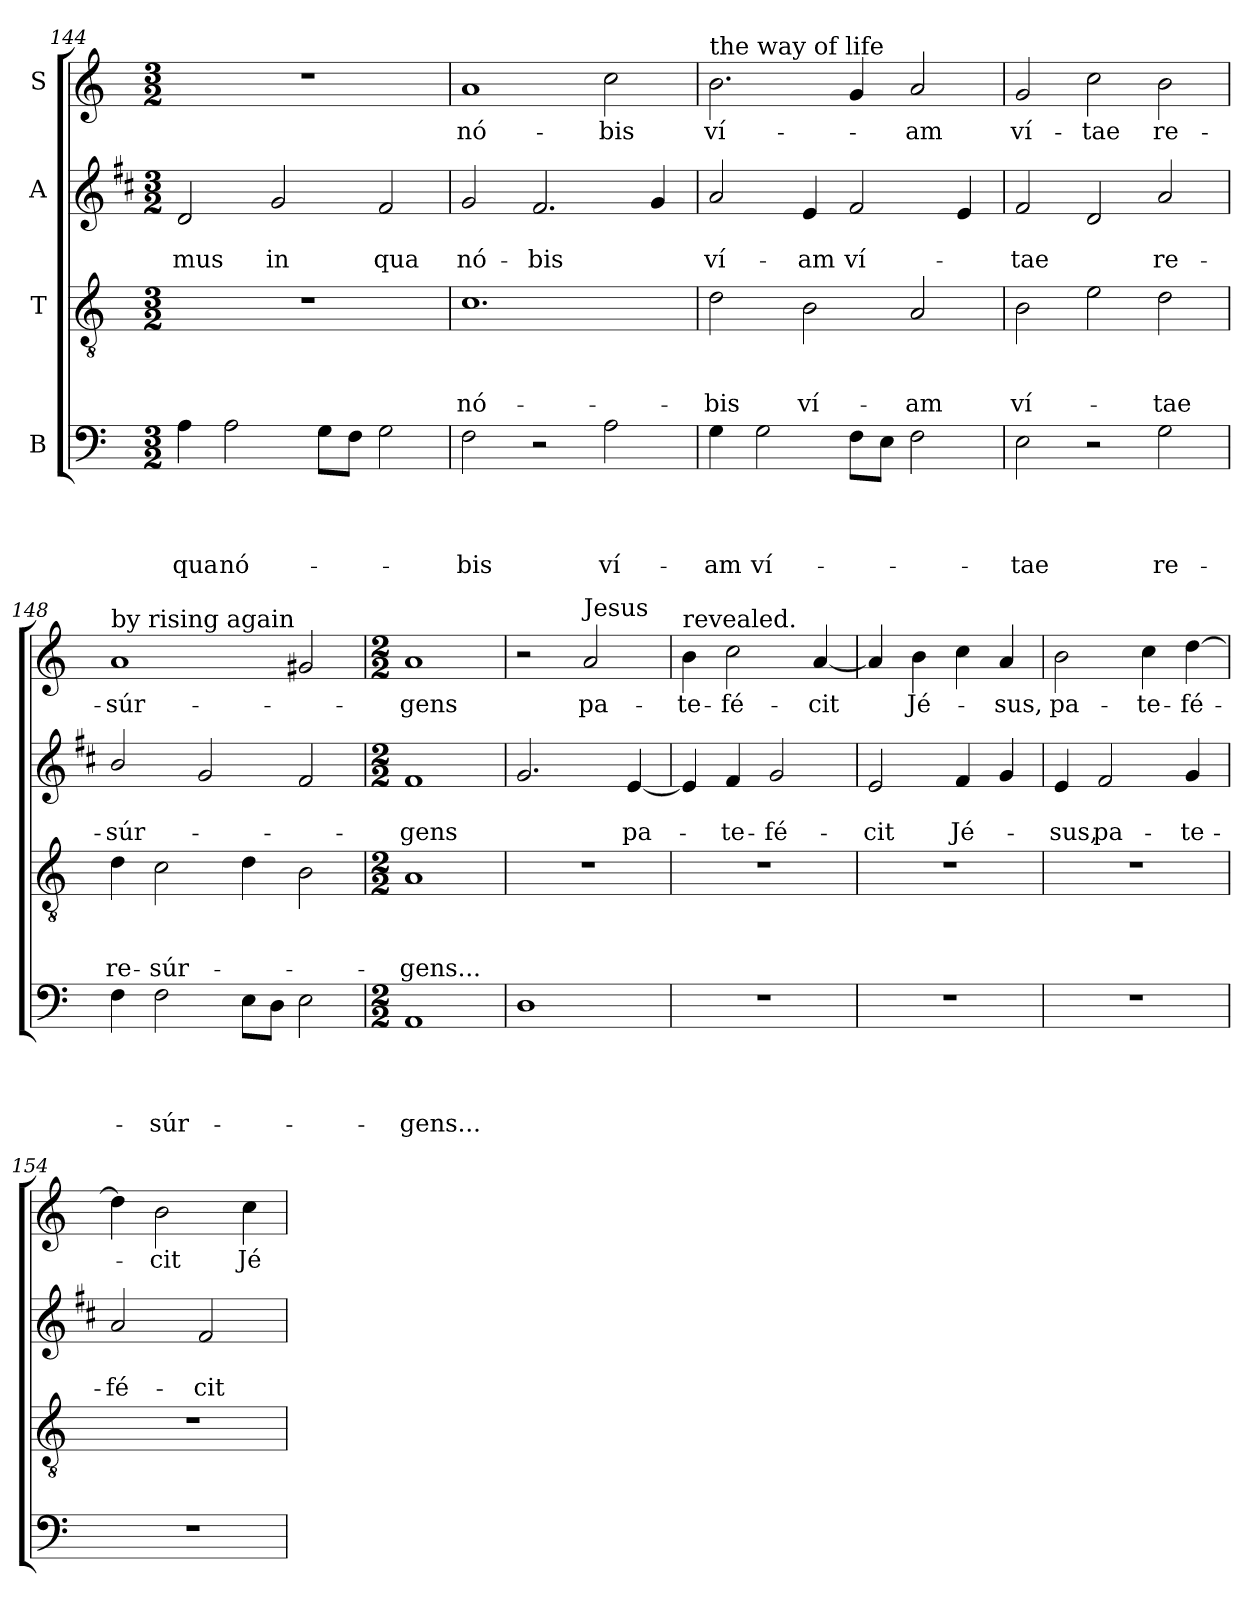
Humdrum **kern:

**kern	**text	**text	**text	**text	**kern	**text	**text	**text	**kern	**text	**text	**kern	**text
*part4	*part4	*part4	*part4	*part4	*part3	*part3	*part3	*part3	*part2	*part2	*part2	*part1	*part1
*staff4	*staff4	*staff4	*staff4	*staff4	*staff3	*staff3	*staff3	*staff3	*staff2	*staff2	*staff2	*staff1	*staff1
*I"B	*	*	*	*	*I"T	*	*	*	*I"A	*	*	*I"S	*
!!LO:LB:g=z
*clefF4	*	*	*	*	*clefGv2	*	*	*	*clefG2	*	*	*clefG2	*
*	*	*	*	*	*	*	*	*	*ITrd1c2	*	*	*	*
*k[]	*	*	*	*	*k[]	*	*	*	*k[]	*	*	*k[]	*
*C:	*	*	*	*	*C:	*	*	*	*C:	*	*	*C:	*
*M3/2	*	*	*	*	*M3/2	*	*	*	*M3/2	*	*	*M3/2	*
=144	=144	=144	=144	=144	=144	=144	=144	=144	=144	=144	=144	=144	=144
!	!	!	!	!LO:LY:b	!	!	!	!	!	!	!LO:LY:b	!	!
4A\	.	.	.	qua	1.r	.	.	.	2c/	.	-mus	1.r	.
!	!	!	!	!LO:LY:b	!	!	!	!	!	!	!	!	!
2A\	.	.	.	nó-	.	.	.	.	.	.	.	.	.
!	!	!	!	!	!	!	!	!	!	!	!LO:LY:b	!	!
.	.	.	.	.	.	.	.	.	2f/	.	in	.	.
8G\L	.	.	.	.	.	.	.	.	.	.	.	.	.
8F\J	.	.	.	.	.	.	.	.	.	.	.	.	.
!	!	!	!	!	!	!	!	!	!	!	!LO:LY:b	!	!
2G\	.	.	.	.	.	.	.	.	2e/	.	qua	.	.
=145	=145	=145	=145	=145	=145	=145	=145	=145	=145	=145	=145	=145	=145
!	!	!	!	!LO:LY:b	!	!	!	!LO:LY:b	!	!	!LO:LY:b	!	!LO:LY:b
2F\	.	.	.	-bis	1.c	.	.	nó-	2f/	.	nó-	1a	nó-
!	!	!	!	!	!	!	!	!	!	!	!LO:LY:b	!	!
2r	.	.	.	.	.	.	.	.	2.e/	.	-bis	.	.
!	!	!	!	!LO:LY:b	!	!	!	!	!	!	!	!	!LO:LY:b
2A\	.	.	.	ví-	.	.	.	.	.	.	.	2cc\	-bis
.	.	.	.	.	.	.	.	.	4f/	.	.	.	.
=146	=146	=146	=146	=146	=146	=146	=146	=146	=146	=146	=146	=146	=146
!	!	!	!	!	!	!	!	!	!	!	!	!LO:TX:a:t=the way of life	!
!	!	!	!	!LO:LY:b	!	!	!	!LO:LY:b	!	!	!LO:LY:b	!	!LO:LY:b
4G\	.	.	.	-am	2d\	.	.	-bis	2g/	.	ví-	2.b\	ví-
!	!	!	!	!LO:LY:b	!	!	!	!	!	!	!	!	!
2G\	.	.	.	ví-	.	.	.	.	.	.	.	.	.
!	!	!	!	!	!	!	!	!LO:LY:b	!	!	!LO:LY:b	!	!
.	.	.	.	.	2B\	.	.	ví-	4d/	.	-am	.	.
!	!	!	!	!	!	!	!	!	!	!	!LO:LY:b	!	!
8F\L	.	.	.	.	.	.	.	.	2e/	.	ví-	4g/	.
8E\J	.	.	.	.	.	.	.	.	.	.	.	.	.
!	!	!	!	!	!	!	!	!LO:LY:b	!	!	!	!	!LO:LY:b
2F\	.	.	.	.	2A/	.	.	-am	.	.	.	2a/	-am
.	.	.	.	.	.	.	.	.	4d/	.	.	.	.
=147	=147	=147	=147	=147	=147	=147	=147	=147	=147	=147	=147	=147	=147
!	!	!	!	!LO:LY:b	!	!	!	!LO:LY:b	!	!	!LO:LY:b	!	!LO:LY:b
2E\	.	.	.	-tae	2B\	.	.	ví-	2e/	.	-tae	2g/	ví-
!	!	!	!	!	!	!	!	!	!	!	!	!	!LO:LY:b
2r	.	.	.	.	2e\	.	.	.	2c/	.	.	2cc\	-tae
!	!	!	!	!LO:LY:b	!	!	!	!LO:LY:b	!	!	!LO:LY:b	!	!LO:LY:b
2G\	.	.	.	re-	2d\	.	.	-tae	2g/	.	re-	2b\	re-
=148	=148	=148	=148	=148	=148	=148	=148	=148	=148	=148	=148	=148	=148
!	!	!	!	!	!	!	!	!	!	!	!	!LO:TX:a:t=by rising again	!
!	!	!	!	!	!	!	!	!LO:LY:b	!	!	!LO:LY:b	!	!LO:LY:b
4F\	.	.	.	.	4d\	.	.	re-	2a/	.	-súr-	1a	-súr-
!	!	!	!	!LO:LY:b	!	!	!	!LO:LY:b	!	!	!	!	!
2F\	.	.	.	-súr-	2c\	.	.	-súr-	.	.	.	.	.
.	.	.	.	.	.	.	.	.	2f/	.	.	.	.
8E\L	.	.	.	.	4d\	.	.	.	.	.	.	.	.
8D\J	.	.	.	.	.	.	.	.	.	.	.	.	.
2E\	.	.	.	.	2B\	.	.	.	2e/	.	.	2g#/	.
!!LO:PB:g=z
=149	=149	=149	=149	=149	=149	=149	=149	=149	=149	=149	=149	=149	=149
*M2/2	*	*	*	*	*M2/2	*	*	*	*M2/2	*	*	*M2/2	*
!	!	!	!	!LO:LY:b	!	!	!	!LO:LY:b	!	!	!LO:LY:b	!	!LO:LY:b
1AA	.	.	.	-gens...	1A	.	.	-gens...	1e	.	-gens	1a	-gens
=150	=150	=150	=150	=150	=150	=150	=150	=150	=150	=150	=150	=150	=150
1D	.	.	.	.	1r	.	.	.	2.f/	.	.	2r	.
!	!	!	!	!	!	!	!	!	!	!	!	!LO:TX:a:t=Jesus	!
!	!	!	!	!	!	!	!	!	!	!	!	!	!LO:LY:b
.	.	.	.	.	.	.	.	.	.	.	.	2a/	pa-
!	!	!	!	!	!	!	!	!	!	!	!LO:LY:b	!	!
.	.	.	.	.	.	.	.	.	[4d/	.	pa-	.	.
=151	=151	=151	=151	=151	=151	=151	=151	=151	=151	=151	=151	=151	=151
!	!	!	!	!	!	!	!	!	!	!	!	!LO:TX:a:t=revealed.	!
!	!	!	!	!	!	!	!	!	!	!	!	!	!LO:LY:b
1r	.	.	.	.	1r	.	.	.	4d/]	.	.	4b\	-te-
!	!	!	!	!	!	!	!	!	!	!	!LO:LY:b	!	!LO:LY:b
.	.	.	.	.	.	.	.	.	4e/	.	-te-	2cc\	-fé-
!	!	!	!	!	!	!	!	!	!	!	!LO:LY:b	!	!
.	.	.	.	.	.	.	.	.	2f/	.	-fé-	.	.
!	!	!	!	!	!	!	!	!	!	!	!	!	!LO:LY:b
.	.	.	.	.	.	.	.	.	.	.	.	[4a/	-cit
=152	=152	=152	=152	=152	=152	=152	=152	=152	=152	=152	=152	=152	=152
!	!	!	!	!	!	!	!	!	!	!	!LO:LY:b	!	!
1r	.	.	.	.	1r	.	.	.	2d/	.	-cit	4a/]	.
!	!	!	!	!	!	!	!	!	!	!	!	!	!LO:LY:b
.	.	.	.	.	.	.	.	.	.	.	.	4b\	Jé-
!	!	!	!	!	!	!	!	!	!	!	!LO:LY:b	!	!
.	.	.	.	.	.	.	.	.	4e/	.	Jé-	4cc\	.
!	!	!	!	!	!	!	!	!	!	!	!	!	!LO:LY:b
.	.	.	.	.	.	.	.	.	4f/	.	.	4a/	-sus,
=153	=153	=153	=153	=153	=153	=153	=153	=153	=153	=153	=153	=153	=153
!	!	!	!	!	!	!	!	!	!	!	!LO:LY:b	!	!LO:LY:b
1r	.	.	.	.	1r	.	.	.	4d/	.	-sus,	2b\	pa-
!	!	!	!	!	!	!	!	!	!	!	!LO:LY:b	!	!
.	.	.	.	.	.	.	.	.	2e/	.	pa-	.	.
!	!	!	!	!	!	!	!	!	!	!	!	!	!LO:LY:b
.	.	.	.	.	.	.	.	.	.	.	.	4cc\	-te-
!	!	!	!	!	!	!	!	!	!	!	!LO:LY:b	!	!LO:LY:b
.	.	.	.	.	.	.	.	.	4f/	.	-te-	[4dd\	-fé-
=154	=154	=154	=154	=154	=154	=154	=154	=154	=154	=154	=154	=154	=154
!	!	!	!	!	!	!	!	!	!	!	!LO:LY:b	!	!
1r	.	.	.	.	1r	.	.	.	2g/	.	-fé-	4dd\]	.
!	!	!	!	!	!	!	!	!	!	!	!	!	!LO:LY:b
.	.	.	.	.	.	.	.	.	.	.	.	2b\	-cit
!	!	!	!	!	!	!	!	!	!	!	!LO:LY:b	!	!
.	.	.	.	.	.	.	.	.	2e/	.	-cit	.	.
!	!	!	!	!	!	!	!	!	!	!	!	!	!LO:LY:b
.	.	.	.	.	.	.	.	.	.	.	.	4cc\	Jé-
=	=	=	=	=	=	=	=	=	=	=	=	=	=
*-	*-	*-	*-	*-	*-	*-	*-	*-	*-	*-	*-	*-	*-
